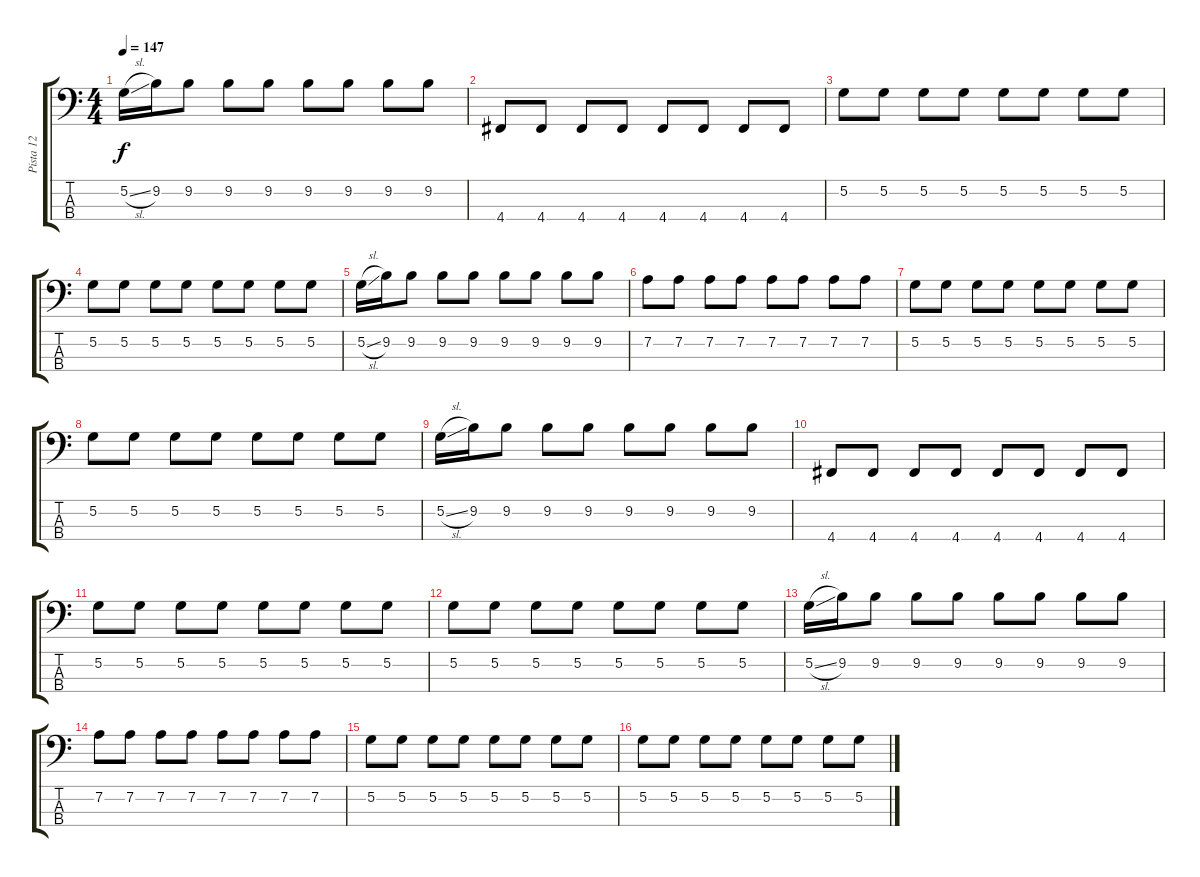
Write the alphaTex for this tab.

\track ("Pista 12" "Pista 12") {instrument electricbasspick}
\staff {score tabs}
\tuning (G2 D2 A1 D1) {hide}
\ts (4 4)
\tempo 147
\clef f4
\ks c
5.2{sl}.16{dy f} 9.2.16 9.2.8 9.2.8 9.2.8 9.2.8 9.2.8 9.2.8 9.2.8 |
4.4.8 4.4.8 4.4.8 4.4.8 4.4.8 4.4.8 4.4.8 4.4.8 |
5.2.8 5.2.8 5.2.8 5.2.8 5.2.8 5.2.8 5.2.8 5.2.8 |
5.2.8 5.2.8 5.2.8 5.2.8 5.2.8 5.2.8 5.2.8 5.2.8 |
5.2{sl}.16 9.2.16 9.2.8 9.2.8 9.2.8 9.2.8 9.2.8 9.2.8 9.2.8 |
7.2.8 7.2.8 7.2.8 7.2.8 7.2.8 7.2.8 7.2.8 7.2.8 |
5.2.8 5.2.8 5.2.8 5.2.8 5.2.8 5.2.8 5.2.8 5.2.8 |
5.2.8 5.2.8 5.2.8 5.2.8 5.2.8 5.2.8 5.2.8 5.2.8 |
5.2{sl}.16 9.2.16 9.2.8 9.2.8 9.2.8 9.2.8 9.2.8 9.2.8 9.2.8 |
4.4.8 4.4.8 4.4.8 4.4.8 4.4.8 4.4.8 4.4.8 4.4.8 |
5.2.8 5.2.8 5.2.8 5.2.8 5.2.8 5.2.8 5.2.8 5.2.8 |
5.2.8 5.2.8 5.2.8 5.2.8 5.2.8 5.2.8 5.2.8 5.2.8 |
5.2{sl}.16 9.2.16 9.2.8 9.2.8 9.2.8 9.2.8 9.2.8 9.2.8 9.2.8 |
7.2.8 7.2.8 7.2.8 7.2.8 7.2.8 7.2.8 7.2.8 7.2.8 |
5.2.8 5.2.8 5.2.8 5.2.8 5.2.8 5.2.8 5.2.8 5.2.8 |
5.2.8 5.2.8 5.2.8 5.2.8 5.2.8 5.2.8 5.2.8 5.2.8
